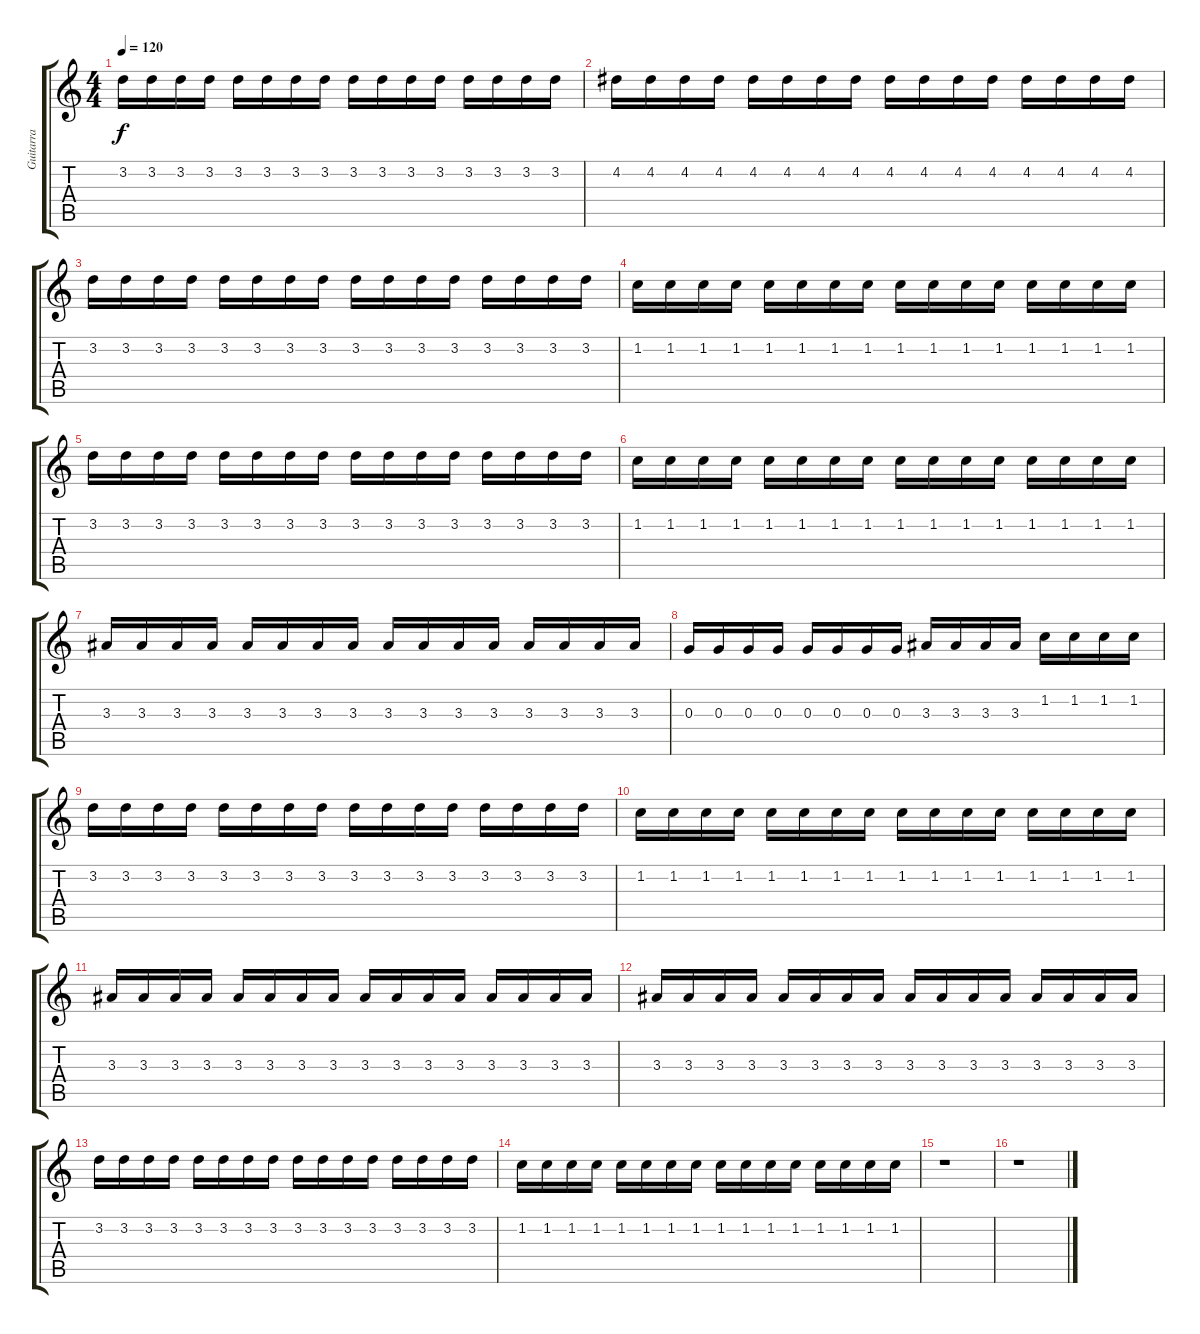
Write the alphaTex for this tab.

\track ("Guitarra" "Guitarra") {instrument electricguitarjazz}
\staff {score tabs}
\tuning (E4 B3 G3 D3 A2 E2) {hide}
\ts (4 4)
\tempo 120
\clef g2
\ks c
3.2.16{dy f instrument electricguitarjazz} 3.2.16 3.2.16 3.2.16 3.2.16 3.2.16 3.2.16 3.2.16 3.2.16 3.2.16 3.2.16 3.2.16 3.2.16 3.2.16 3.2.16 3.2.16 |
4.2.16 4.2.16 4.2.16 4.2.16 4.2.16 4.2.16 4.2.16 4.2.16 4.2.16 4.2.16 4.2.16 4.2.16 4.2.16 4.2.16 4.2.16 4.2.16 |
3.2.16 3.2.16 3.2.16 3.2.16 3.2.16 3.2.16 3.2.16 3.2.16 3.2.16 3.2.16 3.2.16 3.2.16 3.2.16 3.2.16 3.2.16 3.2.16 |
1.2.16 1.2.16 1.2.16 1.2.16 1.2.16 1.2.16 1.2.16 1.2.16 1.2.16 1.2.16 1.2.16 1.2.16 1.2.16 1.2.16 1.2.16 1.2.16 |
3.2.16 3.2.16 3.2.16 3.2.16 3.2.16 3.2.16 3.2.16 3.2.16 3.2.16 3.2.16 3.2.16 3.2.16 3.2.16 3.2.16 3.2.16 3.2.16 |
1.2.16 1.2.16 1.2.16 1.2.16 1.2.16 1.2.16 1.2.16 1.2.16 1.2.16 1.2.16 1.2.16 1.2.16 1.2.16 1.2.16 1.2.16 1.2.16 |
3.3.16 3.3.16 3.3.16 3.3.16 3.3.16 3.3.16 3.3.16 3.3.16 3.3.16 3.3.16 3.3.16 3.3.16 3.3.16 3.3.16 3.3.16 3.3.16 |
0.3.16 0.3.16 0.3.16 0.3.16 0.3.16 0.3.16 0.3.16 0.3.16 3.3.16 3.3.16 3.3.16 3.3.16 1.2.16 1.2.16 1.2.16 1.2.16 |
3.2.16 3.2.16 3.2.16 3.2.16 3.2.16 3.2.16 3.2.16 3.2.16 3.2.16 3.2.16 3.2.16 3.2.16 3.2.16 3.2.16 3.2.16 3.2.16 |
1.2.16 1.2.16 1.2.16 1.2.16 1.2.16 1.2.16 1.2.16 1.2.16 1.2.16 1.2.16 1.2.16 1.2.16 1.2.16 1.2.16 1.2.16 1.2.16 |
3.3.16 3.3.16 3.3.16 3.3.16 3.3.16 3.3.16 3.3.16 3.3.16 3.3.16 3.3.16 3.3.16 3.3.16 3.3.16 3.3.16 3.3.16 3.3.16 |
3.3.16 3.3.16 3.3.16 3.3.16 3.3.16 3.3.16 3.3.16 3.3.16 3.3.16 3.3.16 3.3.16 3.3.16 3.3.16 3.3.16 3.3.16 3.3.16 |
3.2.16 3.2.16 3.2.16 3.2.16 3.2.16 3.2.16 3.2.16 3.2.16 3.2.16 3.2.16 3.2.16 3.2.16 3.2.16 3.2.16 3.2.16 3.2.16 |
1.2.16 1.2.16 1.2.16 1.2.16 1.2.16 1.2.16 1.2.16 1.2.16 1.2.16 1.2.16 1.2.16 1.2.16 1.2.16 1.2.16 1.2.16 1.2.16 |
r.1 |
r.1
